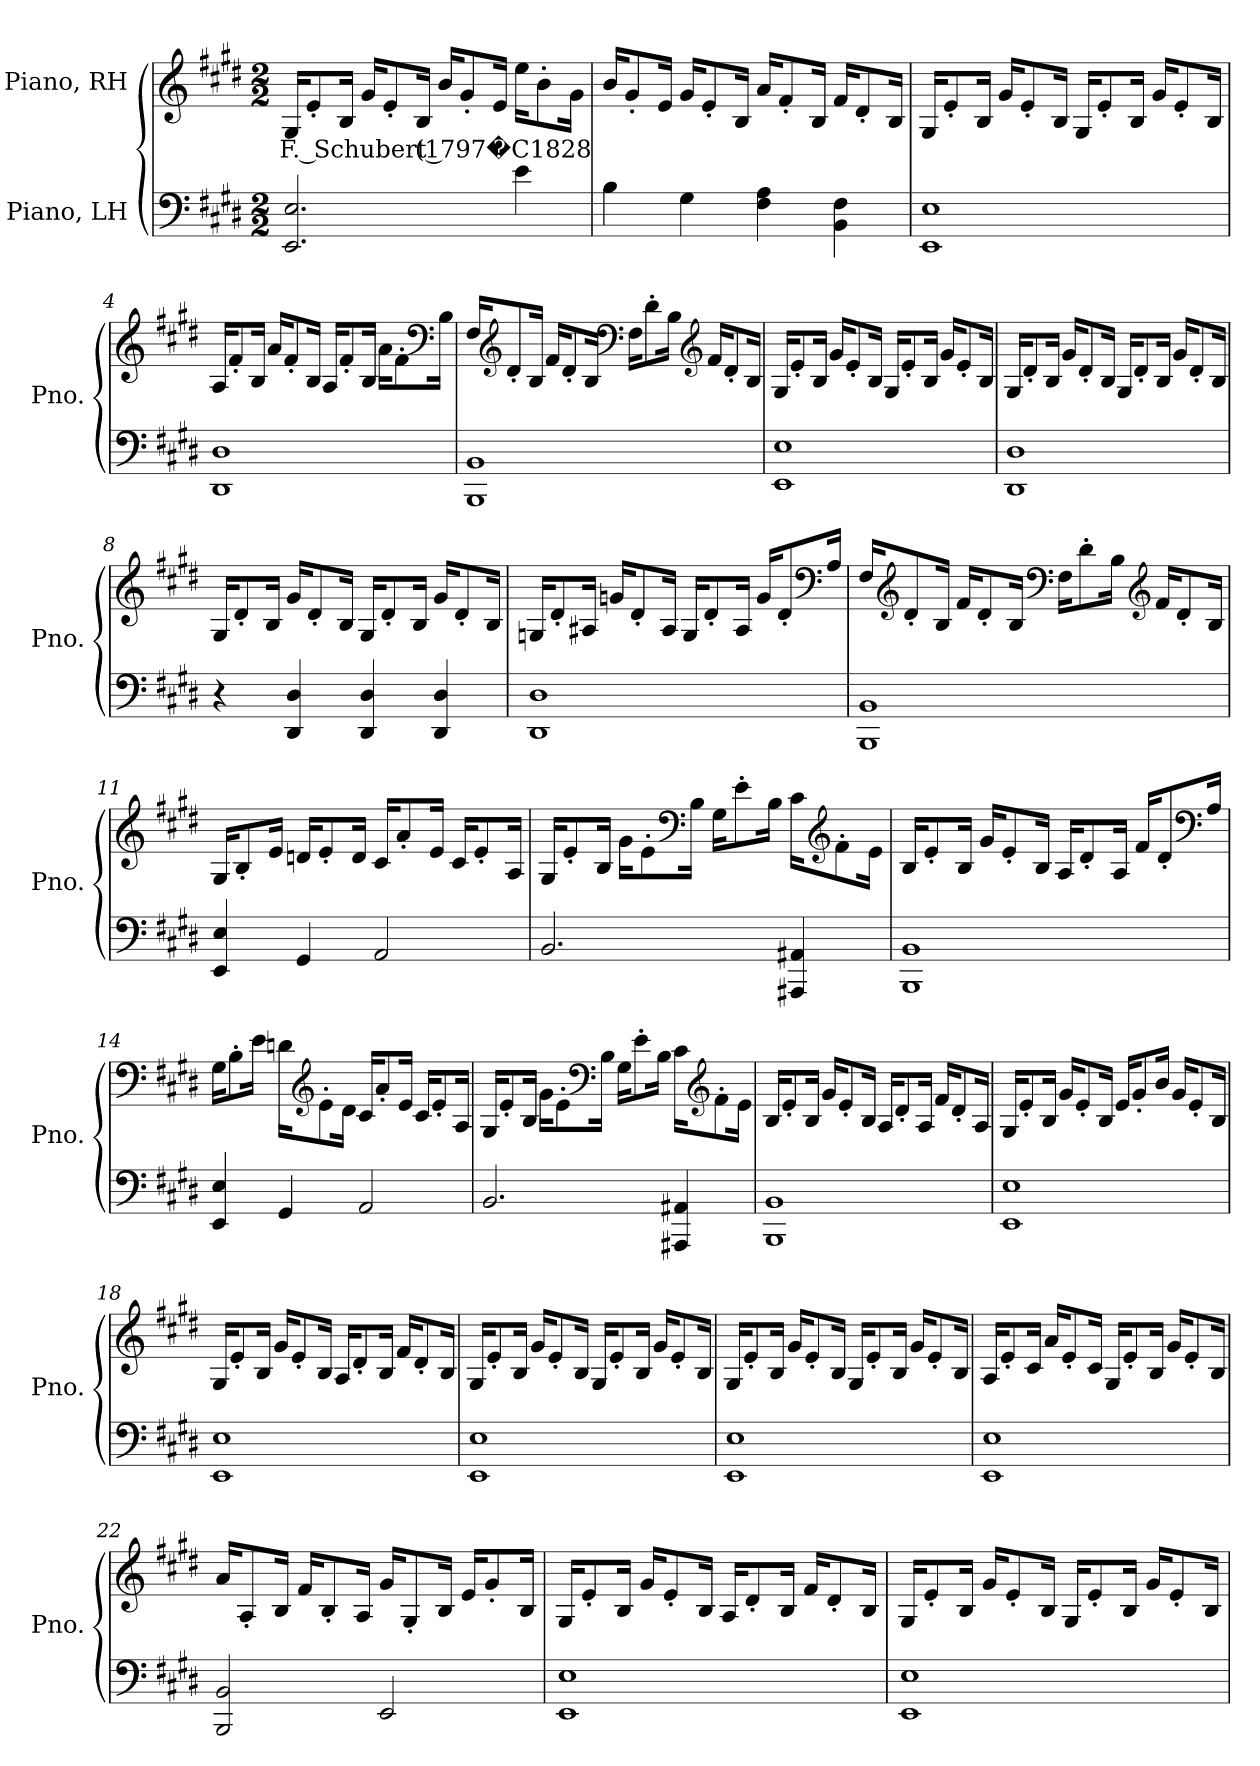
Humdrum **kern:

**kern	**kern	**text
*part2	*part1	*part1
*staff2	*staff1	*staff1
*I"Piano, LH	*I"Piano, RH	*
*I'Pno.	*I'Pno.	*
*clefF4	*clefG2	*
*k[f#c#g#d#]	*k[f#c#g#d#]	*
*M2/2	*M2/2	*
*MM108	*MM108	*
=1	=1	=1
!	!	!LO:LY:b
2.EE/ 2.E/	16G#/KL	F. Schubert (1797�C1828
.	8e'/	.
.	16B/Jk	.
.	16g#/KL	.
.	8e'/	.
.	16B/Jk	.
.	16b/KL	.
.	8g#'/	.
.	16e/Jk	.
4e\	16ee\KL	.
.	8b'\	.
.	16g#\Jk	.
=2	=2	=2
4B\	16b/KL	.
.	8g#'/	.
.	16e/Jk	.
4G#\	16g#/KL	.
.	8e'/	.
.	16B/Jk	.
4F#\ 4A\	16a/KL	.
.	8f#'/	.
.	16B/Jk	.
4BB\ 4F#\	16f#/KL	.
.	8d#'/	.
.	16B/Jk	.
!!LO:LB:g=z
=3	=3	=3
1EE 1E	16G#/KL	.
.	8e'/	.
.	16B/Jk	.
.	16g#/KL	.
.	8e'/	.
.	16B/Jk	.
.	16G#/KL	.
.	8e'/	.
.	16B/Jk	.
.	16g#/KL	.
.	8e'/	.
.	16B/Jk	.
=4	=4	=4
1DD# 1D#	16A/KL	.
.	8f#'/	.
.	16B/Jk	.
.	16a/KL	.
.	8f#'/	.
.	16B/Jk	.
.	16A/KL	.
.	8f#'/	.
.	16B/Jk	.
.	16a\KL	.
.	8f#'\	.
*	*clefF4	*
.	16B\Jk	.
!!LO:LB:g=z
=5	=5	=5
1BBB 1BB	16F#/KL	.
*	*clefG2	*
.	8d#'/	.
.	16B/Jk	.
.	16f#/KL	.
.	8d#'/	.
.	16B/Jk	.
*	*clefF4	*
.	16F#\KL	.
.	8d#'\	.
.	16B\Jk	.
*	*clefG2	*
.	16f#/KL	.
.	8d#'/	.
.	16B/Jk	.
=6	=6	=6
1EE 1E	16G#/KL	.
.	8e'/	.
.	16B/Jk	.
.	16g#/KL	.
.	8e'/	.
.	16B/Jk	.
.	16G#/KL	.
.	8e'/	.
.	16B/Jk	.
.	16g#/KL	.
.	8e'/	.
.	16B/Jk	.
=7	=7	=7
1DD# 1D#	16G#/KL	.
.	8d#'/	.
.	16B/Jk	.
.	16g#/KL	.
.	8d#'/	.
.	16B/Jk	.
.	16G#/KL	.
.	8d#'/	.
.	16B/Jk	.
.	16g#/KL	.
.	8d#'/	.
.	16B/Jk	.
!!LO:LB:g=z
=8	=8	=8
4r	16G#/KL	.
.	8d#'/	.
.	16B/Jk	.
4DD#/ 4D#/	16g#/KL	.
.	8d#'/	.
.	16B/Jk	.
4DD#/ 4D#/	16G#/KL	.
.	8d#'/	.
.	16B/Jk	.
4DD#/ 4D#/	16g#/KL	.
.	8d#'/	.
.	16B/Jk	.
=9	=9	=9
1DD# 1D#	16Gn/KL	.
.	8d#'/	.
.	16A#X/Jk	.
.	16gn/KL	.
.	8d#'/	.
.	16A#/Jk	.
.	16G/KL	.
.	8d#'/	.
.	16A#/Jk	.
.	16g/KL	.
.	8d#'/	.
*	*clefF4	*
.	16A#/Jk	.
!!LO:LB:g=z
=10	=10	=10
1BBB 1BB	16F#/KL	.
*	*clefG2	*
.	8d#'/	.
.	16B/Jk	.
.	16f#/KL	.
.	8d#'/	.
.	16B/Jk	.
*	*clefF4	*
.	16F#\KL	.
.	8d#'\	.
.	16B\Jk	.
*	*clefG2	*
.	16f#/KL	.
.	8d#'/	.
.	16B/Jk	.
=11	=11	=11
4EE/ 4E/	16G#/KL	.
.	8B'/	.
.	16e/Jk	.
4GG#/	16dn/KL	.
.	8e'/	.
.	16d/Jk	.
2AA/	16c#/KL	.
.	8a'/	.
.	16e/Jk	.
.	16c#/KL	.
.	8e'/	.
.	16A/Jk	.
!!LO:LB:g=z
=12	=12	=12
2.BB/	16G#/KL	.
.	8e'/	.
.	16B/Jk	.
.	16g#\KL	.
.	8e'\	.
*	*clefF4	*
.	16B\Jk	.
.	16G#\KL	.
.	8e'\	.
.	16B\Jk	.
4AAA#X/ 4AA#X/	16c#\KL	.
*	*clefG2	*
.	8f#'\	.
.	16e\Jk	.
=13	=13	=13
1BBB 1BB	16B/KL	.
.	8e'/	.
.	16B/Jk	.
.	16g#/KL	.
.	8e'/	.
.	16B/Jk	.
.	16A/KL	.
.	8d#'/	.
.	16A/Jk	.
.	16f#/KL	.
.	8d#'/	.
*	*clefF4	*
.	16A/Jk	.
!!LO:PB:g=z
=14	=14	=14
4EE/ 4E/	16G#\KL	.
.	8B'\	.
.	16e\Jk	.
4GG#/	16dn\KL	.
*	*clefG2	*
.	8e'\	.
.	16d\Jk	.
2AA/	16c#/KL	.
.	8a'/	.
.	16e/Jk	.
.	16c#/KL	.
.	8e'/	.
.	16A/Jk	.
=15	=15	=15
2.BB/	16G#/KL	.
.	8e'/	.
.	16B/Jk	.
.	16g#\KL	.
.	8e'\	.
*	*clefF4	*
.	16B\Jk	.
.	16G#\KL	.
.	8e'\	.
.	16B\Jk	.
4AAA#X/ 4AA#X/	16c#\KL	.
*	*clefG2	*
.	8f#'\	.
.	16e\Jk	.
=16	=16	=16
1BBB 1BB	16B/KL	.
.	8e'/	.
.	16B/Jk	.
.	16g#/KL	.
.	8e'/	.
.	16B/Jk	.
.	16A/KL	.
.	8d#'/	.
.	16A/Jk	.
.	16f#/KL	.
.	8d#'/	.
.	16A/Jk	.
!!LO:LB:g=z
=17	=17	=17
1EE 1E	16G#/KL	.
.	8e'/	.
.	16B/Jk	.
.	16g#/KL	.
.	8e'/	.
.	16B/Jk	.
.	16e/KL	.
.	8g#'/	.
.	16b/Jk	.
.	16g#/KL	.
.	8e'/	.
.	16B/Jk	.
=18	=18	=18
1EE 1E	16G#/KL	.
.	8e'/	.
.	16B/Jk	.
.	16g#/KL	.
.	8e'/	.
.	16B/Jk	.
.	16A/KL	.
.	8d#'/	.
.	16B/Jk	.
.	16f#/KL	.
.	8d#'/	.
.	16B/Jk	.
=19	=19	=19
1EE 1E	16G#/KL	.
.	8e'/	.
.	16B/Jk	.
.	16g#/KL	.
.	8e'/	.
.	16B/Jk	.
.	16G#/KL	.
.	8e'/	.
.	16B/Jk	.
.	16g#/KL	.
.	8e'/	.
.	16B/Jk	.
!!LO:LB:g=z
=20	=20	=20
1EE 1E	16G#/KL	.
.	8e'/	.
.	16B/Jk	.
.	16g#/KL	.
.	8e'/	.
.	16B/Jk	.
.	16G#/KL	.
.	8e'/	.
.	16B/Jk	.
.	16g#/KL	.
.	8e'/	.
.	16B/Jk	.
=21	=21	=21
1EE 1E	16A/KL	.
.	8e'/	.
.	16c#/Jk	.
.	16a/KL	.
.	8e'/	.
.	16c#/Jk	.
.	16G#/KL	.
.	8e'/	.
.	16B/Jk	.
.	16g#/KL	.
.	8e'/	.
.	16B/Jk	.
=22	=22	=22
2BBB/ 2BB/	16a/KL	.
.	8A'/	.
.	16B/Jk	.
.	16f#/KL	.
.	8B'/	.
.	16A/Jk	.
2EE/	16g#/KL	.
.	8G#'/	.
.	16B/Jk	.
.	16e/KL	.
.	8g#'/	.
.	16B/Jk	.
!!LO:LB:g=z
=23	=23	=23
1EE 1E	16G#/KL	.
.	8e'/	.
.	16B/Jk	.
.	16g#/KL	.
.	8e'/	.
.	16B/Jk	.
.	16A/KL	.
.	8d#'/	.
.	16B/Jk	.
.	16f#/KL	.
.	8d#'/	.
.	16B/Jk	.
=24	=24	=24
1EE 1E	16G#/KL	.
.	8e'/	.
.	16B/Jk	.
.	16g#/KL	.
.	8e'/	.
.	16B/Jk	.
.	16G#/KL	.
.	8e'/	.
.	16B/Jk	.
.	16g#/KL	.
.	8e'/	.
.	16B/Jk	.
=	=	=
*-	*-	*-
